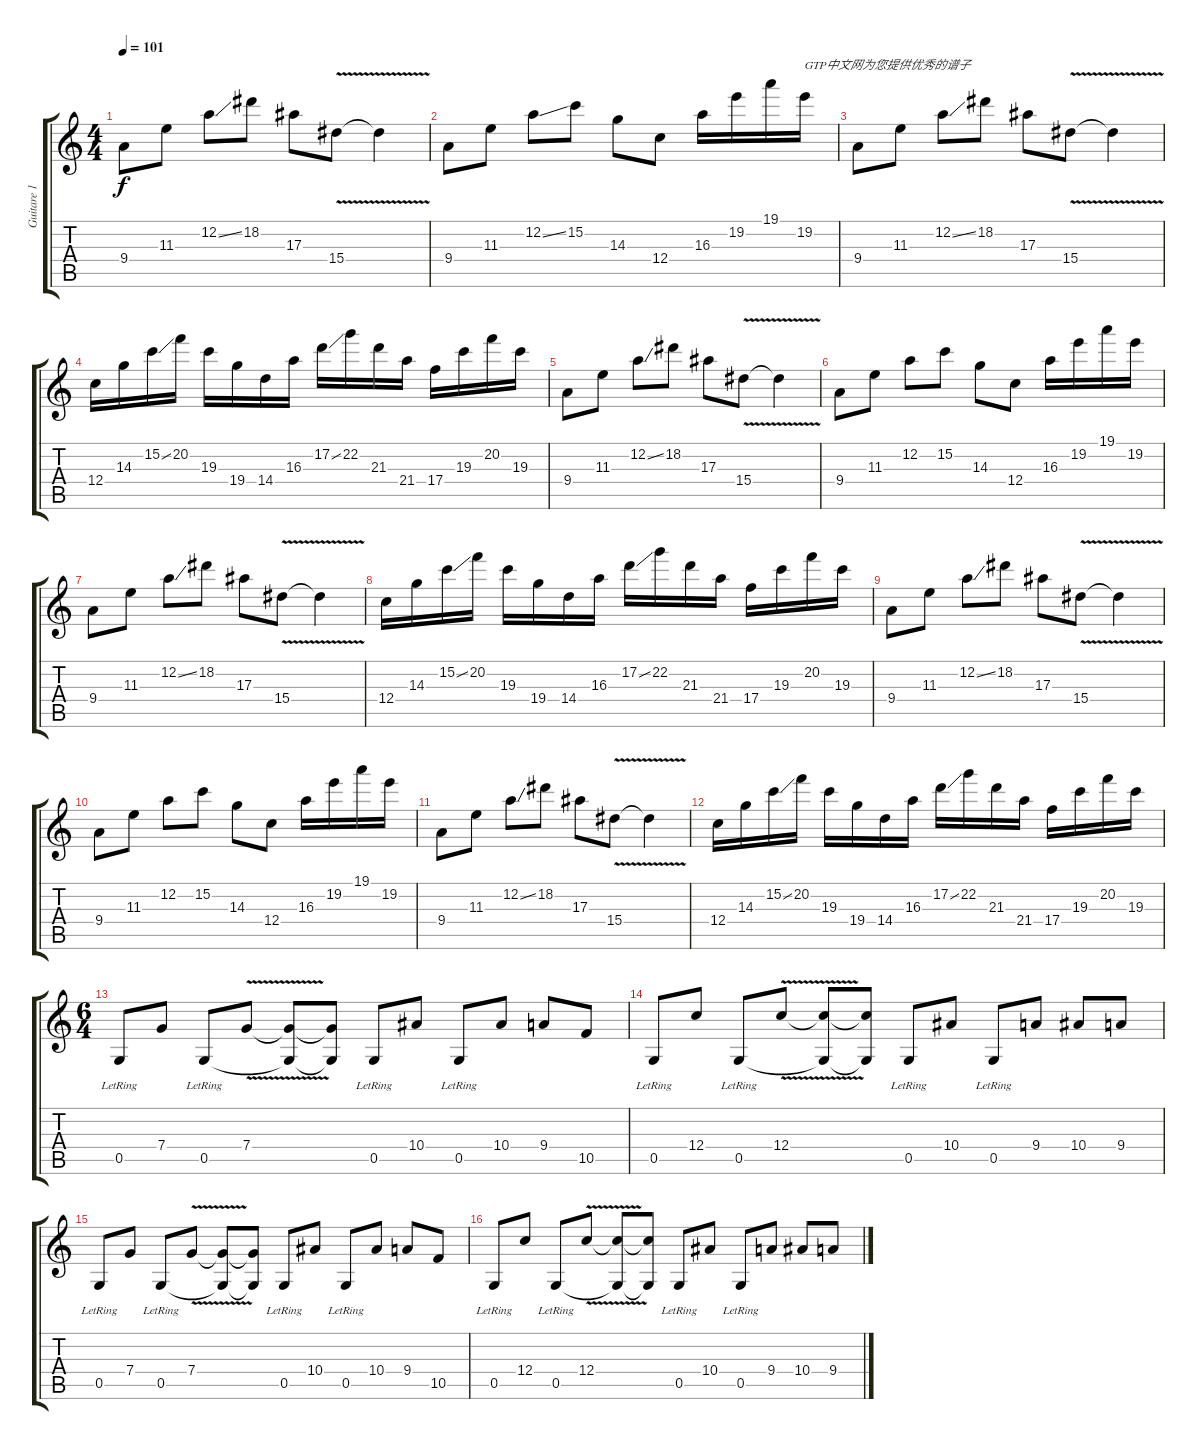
\track ("Guitare 1" "Guitare 1") {instrument distortionguitar}
\staff {score tabs}
\tuning (D4 A3 F3 C3 G2 D2) {hide}
\ts (4 4)
\tempo 101
\clef g2
\ks c
9.4.8{dy f instrument distortionguitar} 11.3.8 12.2{ss}.8 18.2.8 17.3.8 15.4{v}.8 15.4{t}.4 |
9.4.8 11.3.8 12.2{ss}.8 15.2.8 14.3.8 12.4.8 16.3.16 19.2.16 19.1.16 19.2.16{txt "GTP中文网为您提供优秀的谱子"} |
9.4.8 11.3.8 12.2{ss}.8 18.2.8 17.3.8 15.4{v}.8 15.4{t}.4 |
12.4.16 14.3.16 15.2{ss}.16 20.2.16 19.3.16 19.4.16 14.4.16 16.3.16 17.2{ss}.16 22.2.16 21.3.16 21.4.16 17.4.16 19.3.16 20.2.16 19.3.16 |
9.4.8 11.3.8 12.2{ss}.8 18.2.8 17.3.8 15.4{v}.8 15.4{t}.4 |
9.4.8 11.3.8 12.2.8 15.2.8 14.3.8 12.4.8 16.3.16 19.2.16 19.1.16 19.2.16 |
9.4.8 11.3.8 12.2{ss}.8 18.2.8 17.3.8 15.4{v}.8 15.4{t}.4 |
12.4.16 14.3.16 15.2{ss}.16 20.2.16 19.3.16 19.4.16 14.4.16 16.3.16 17.2{ss}.16 22.2.16 21.3.16 21.4.16 17.4.16 19.3.16 20.2.16 19.3.16 |
9.4.8 11.3.8 12.2{ss}.8 18.2.8 17.3.8 15.4{v}.8 15.4{t}.4 |
9.4.8 11.3.8 12.2.8 15.2.8 14.3.8 12.4.8 16.3.16 19.2.16 19.1.16 19.2.16 |
9.4.8 11.3.8 12.2{ss}.8 18.2.8 17.3.8 15.4{v}.8 15.4{t}.4 |
12.4.16 14.3.16 15.2{ss}.16 20.2.16 19.3.16 19.4.16 14.4.16 16.3.16 17.2{ss}.16 22.2.16 21.3.16 21.4.16 17.4.16 19.3.16 20.2.16 19.3.16 |
\ts (6 4)
0.5{lr}.8 7.4.8 0.5{lr}.8 7.4{v}.8 (7.4{t} 0.5{t}).8 (7.4{t} 0.5{t}).8 0.5{lr}.8 10.4.8 0.5{lr}.8 10.4.8 9.4.8 10.5.8 |
0.5{lr}.8 12.4.8 0.5{lr}.8 12.4{v}.8 (12.4{t} 0.5{t}).8 (12.4{t} 0.5{t}).8 0.5{lr}.8 10.4.8 0.5{lr}.8 9.4.8 10.4.8 9.4.8 |
0.5{lr}.8 7.4.8 0.5{lr}.8 7.4{v}.8 (7.4{t} 0.5{t}).8 (7.4{t} 0.5{t}).8 0.5{lr}.8 10.4.8 0.5{lr}.8 10.4.8 9.4.8 10.5.8 |
0.5{lr}.8 12.4.8 0.5{lr}.8 12.4{v}.8 (12.4{t} 0.5{t}).8 (12.4{t} 0.5{t}).8 0.5{lr}.8 10.4.8 0.5{lr}.8 9.4.8 10.4.8 9.4.8
